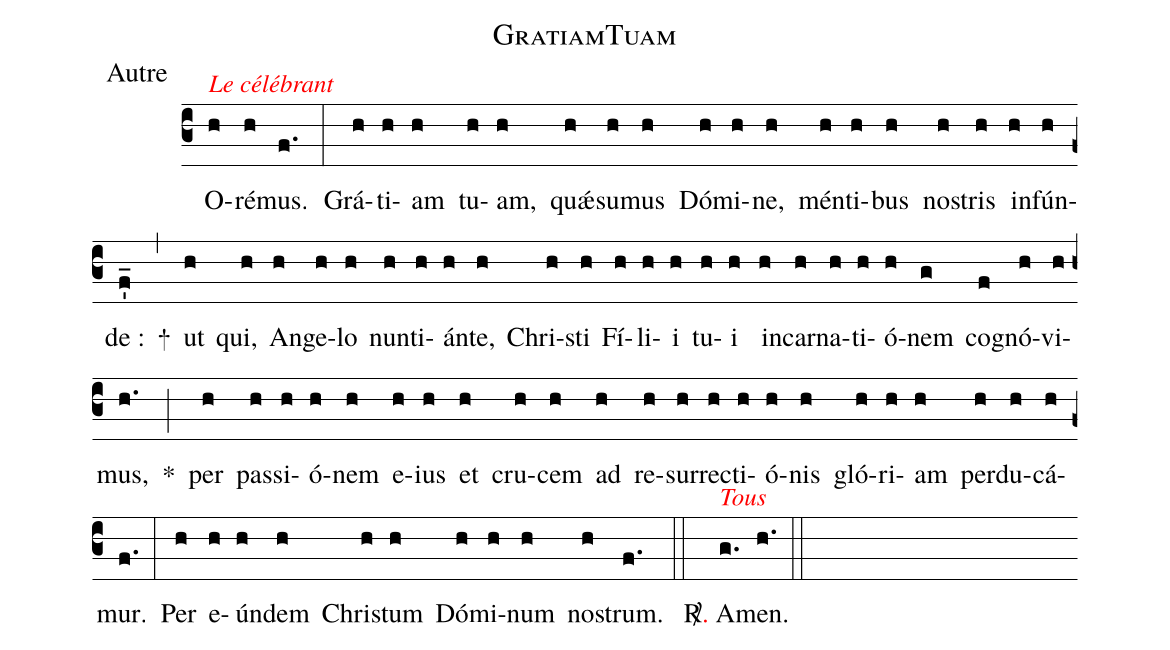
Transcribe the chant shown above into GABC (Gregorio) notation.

name:GratiamTuam;
office-part:Autre;
%%
(c3) <alt>\rubrique{Le célébrant}</alt>
<v>\ </v>{O}(h)ré(h)mus.(f.) (:)

Grá(h)ti(h)am(h) tu(h)am,(h) qu<sp>'ae</sp>(h)su(h)mus(h) Dó(h)mi(h)ne,(h) mén(h)ti(h)bus(h) no(h)stris(h) in(h)fún(h)de :(f'_) +(,) ut(h) qui,(h) An(h)ge(h)lo(h) nun(h)ti(h)án(h)te,(h) Chri(h)sti(h) Fí(h)li(h)i(h) tu(h)i(h) in(h)car(h)na(h)ti(h)ó(h)nem(g) co(f)gnó(h)vi(h)mus,(h.) *(;)
per(h) pas(h)si(h)ó(h)nem(h) e(h)ius(h) et(h) cru(h)cem(h) ad(h) re(h)sur(h)re(h)cti(h)ó(h)nis(h) gló(h)ri(h)am(h) per(h)du(h)cá(h)mur.(f.) (:)

Per(h) e(h)ún(h)dem(h) Chri(h)stum(h) Dó(h)mi(h)num(h) no(h)strum.(f.) (::)

<alt>\rubrique{Tous}</alt>
<sp>R/</sp><v>{\red.}</v>
A(g.)men.(h.) (::)
